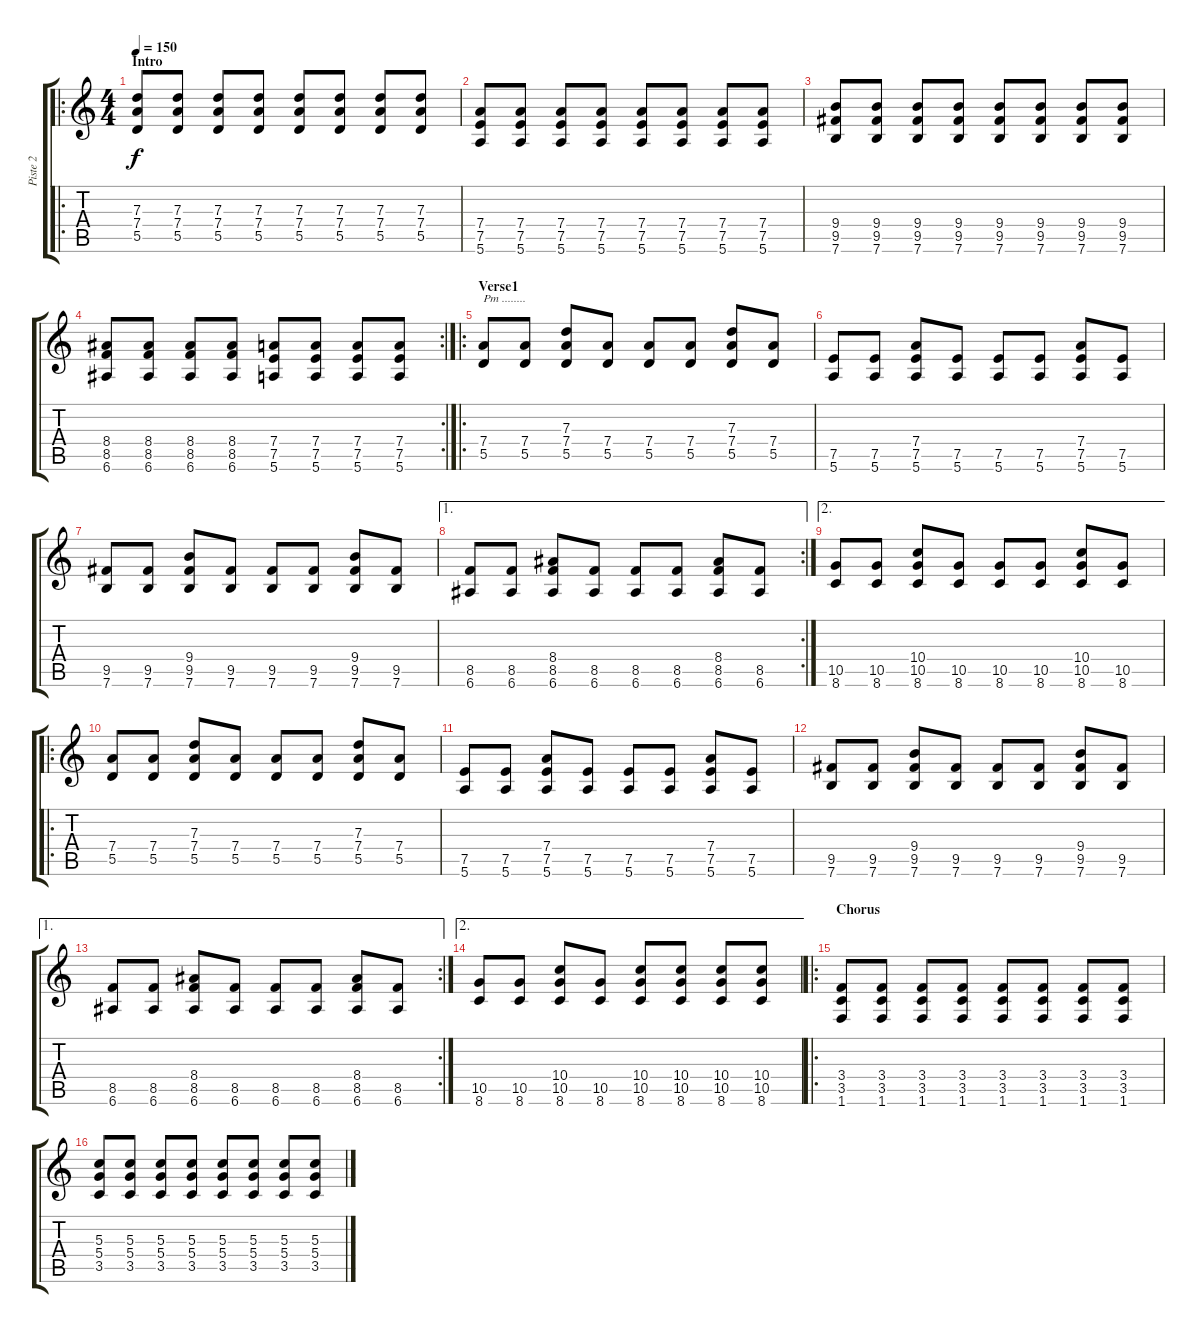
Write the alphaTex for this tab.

\track ("Piste 2" "Piste 2") {instrument overdrivenguitar}
\staff {score tabs}
\tuning (E4 B3 G3 D3 A2 E2) {hide}
\ro
\ts (4 4)
\section ("" "Intro")
\tempo 150
\clef g2
\ks c
(7.3 7.4 5.5).8{dy f instrument overdrivenguitar} (7.3 7.4 5.5).8 (7.3 7.4 5.5).8 (7.3 7.4 5.5).8 (7.3 7.4 5.5).8 (7.3 7.4 5.5).8 (7.3 7.4 5.5).8 (7.3 7.4 5.5).8 |
(7.4 7.5 5.6).8 (7.4 7.5 5.6).8 (7.4 7.5 5.6).8 (7.4 7.5 5.6).8 (7.4 7.5 5.6).8 (7.4 7.5 5.6).8 (7.4 7.5 5.6).8 (7.4 7.5 5.6).8 |
(9.4 9.5 7.6).8 (9.4 9.5 7.6).8 (9.4 9.5 7.6).8 (9.4 9.5 7.6).8 (9.4 9.5 7.6).8 (9.4 9.5 7.6).8 (9.4 9.5 7.6).8 (9.4 9.5 7.6).8 |
\rc 2
(8.4 8.5 6.6).8 (8.4 8.5 6.6).8 (8.4 8.5 6.6).8 (8.4 8.5 6.6).8 (7.4 7.5 5.6).8 (7.4 7.5 5.6).8 (7.4 7.5 5.6).8 (7.4 7.5 5.6).8 |
\ro
\section ("" "Verse1")
(7.4 5.5).8{txt "Pm ........" instrument electricguitarmuted} (7.4 5.5).8 (7.3 7.4 5.5).8{instrument distortionguitar} (7.4 5.5).8{instrument electricguitarmuted} (7.4 5.5).8 (7.4 5.5).8 (7.3 7.4 5.5).8{instrument overdrivenguitar} (7.4 5.5).8{instrument electricguitarmuted} |
(7.5 5.6).8{instrument electricguitarmuted} (7.5 5.6).8 (7.4 7.5 5.6).8{instrument distortionguitar} (7.5 5.6).8{instrument electricguitarmuted} (7.5 5.6).8 (7.5 5.6).8 (7.4 7.5 5.6).8{instrument overdrivenguitar} (7.5 5.6).8{instrument electricguitarmuted} |
(9.5 7.6).8{instrument electricguitarmuted} (9.5 7.6).8 (9.4 9.5 7.6).8{instrument distortionguitar} (9.5 7.6).8{instrument electricguitarmuted} (9.5 7.6).8 (9.5 7.6).8 (9.4 9.5 7.6).8{instrument overdrivenguitar} (9.5 7.6).8{instrument electricguitarmuted} |
\ae 1
\rc 2
(8.5 6.6).8{instrument electricguitarmuted} (8.5 6.6).8 (8.4 8.5 6.6).8{instrument distortionguitar} (8.5 6.6).8{instrument electricguitarmuted} (8.5 6.6).8 (8.5 6.6).8 (8.4 8.5 6.6).8{instrument overdrivenguitar} (8.5 6.6).8{instrument electricguitarmuted} |
\ae 2
(10.5 8.6).8{instrument electricguitarmuted} (10.5 8.6).8 (10.4 10.5 8.6).8{instrument distortionguitar} (10.5 8.6).8{instrument electricguitarmuted} (10.5 8.6).8 (10.5 8.6).8 (10.4 10.5 8.6).8{instrument overdrivenguitar} (10.5 8.6).8{instrument electricguitarmuted} |
\ro
(7.4 5.5).8{instrument electricguitarmuted} (7.4 5.5).8 (7.3 7.4 5.5).8{instrument distortionguitar} (7.4 5.5).8{instrument electricguitarmuted} (7.4 5.5).8 (7.4 5.5).8 (7.3 7.4 5.5).8{instrument overdrivenguitar} (7.4 5.5).8{instrument electricguitarmuted} |
(7.5 5.6).8{instrument electricguitarmuted} (7.5 5.6).8 (7.4 7.5 5.6).8{instrument distortionguitar} (7.5 5.6).8{instrument electricguitarmuted} (7.5 5.6).8 (7.5 5.6).8 (7.4 7.5 5.6).8{instrument overdrivenguitar} (7.5 5.6).8{instrument electricguitarmuted} |
(9.5 7.6).8{instrument electricguitarmuted} (9.5 7.6).8 (9.4 9.5 7.6).8{instrument distortionguitar} (9.5 7.6).8{instrument electricguitarmuted} (9.5 7.6).8 (9.5 7.6).8 (9.4 9.5 7.6).8{instrument overdrivenguitar} (9.5 7.6).8{instrument electricguitarmuted} |
\ae 1
\rc 2
(8.5 6.6).8{instrument electricguitarmuted} (8.5 6.6).8 (8.4 8.5 6.6).8{instrument distortionguitar} (8.5 6.6).8{instrument electricguitarmuted} (8.5 6.6).8 (8.5 6.6).8 (8.4 8.5 6.6).8{instrument overdrivenguitar} (8.5 6.6).8{instrument electricguitarmuted} |
\ae 2
(10.5 8.6).8{instrument electricguitarmuted} (10.5 8.6).8 (10.4 10.5 8.6).8{instrument distortionguitar} (10.5 8.6).8{instrument electricguitarmuted} (10.4 10.5 8.6).8{instrument distortionguitar} (10.4 10.5 8.6).8 (10.4 10.5 8.6).8{instrument overdrivenguitar} (10.4 10.5 8.6).8 |
\ro
\section ("" "Chorus")
(3.4 3.5 1.6).8{instrument overdrivenguitar} (3.4 3.5 1.6).8 (3.4 3.5 1.6).8 (3.4 3.5 1.6).8 (3.4 3.5 1.6).8 (3.4 3.5 1.6).8 (3.4 3.5 1.6).8 (3.4 3.5 1.6).8 |
(5.3 5.4 3.5).8 (5.3 5.4 3.5).8 (5.3 5.4 3.5).8 (5.3 5.4 3.5).8 (5.3 5.4 3.5).8 (5.3 5.4 3.5).8 (5.3 5.4 3.5).8 (5.3 5.4 3.5).8
